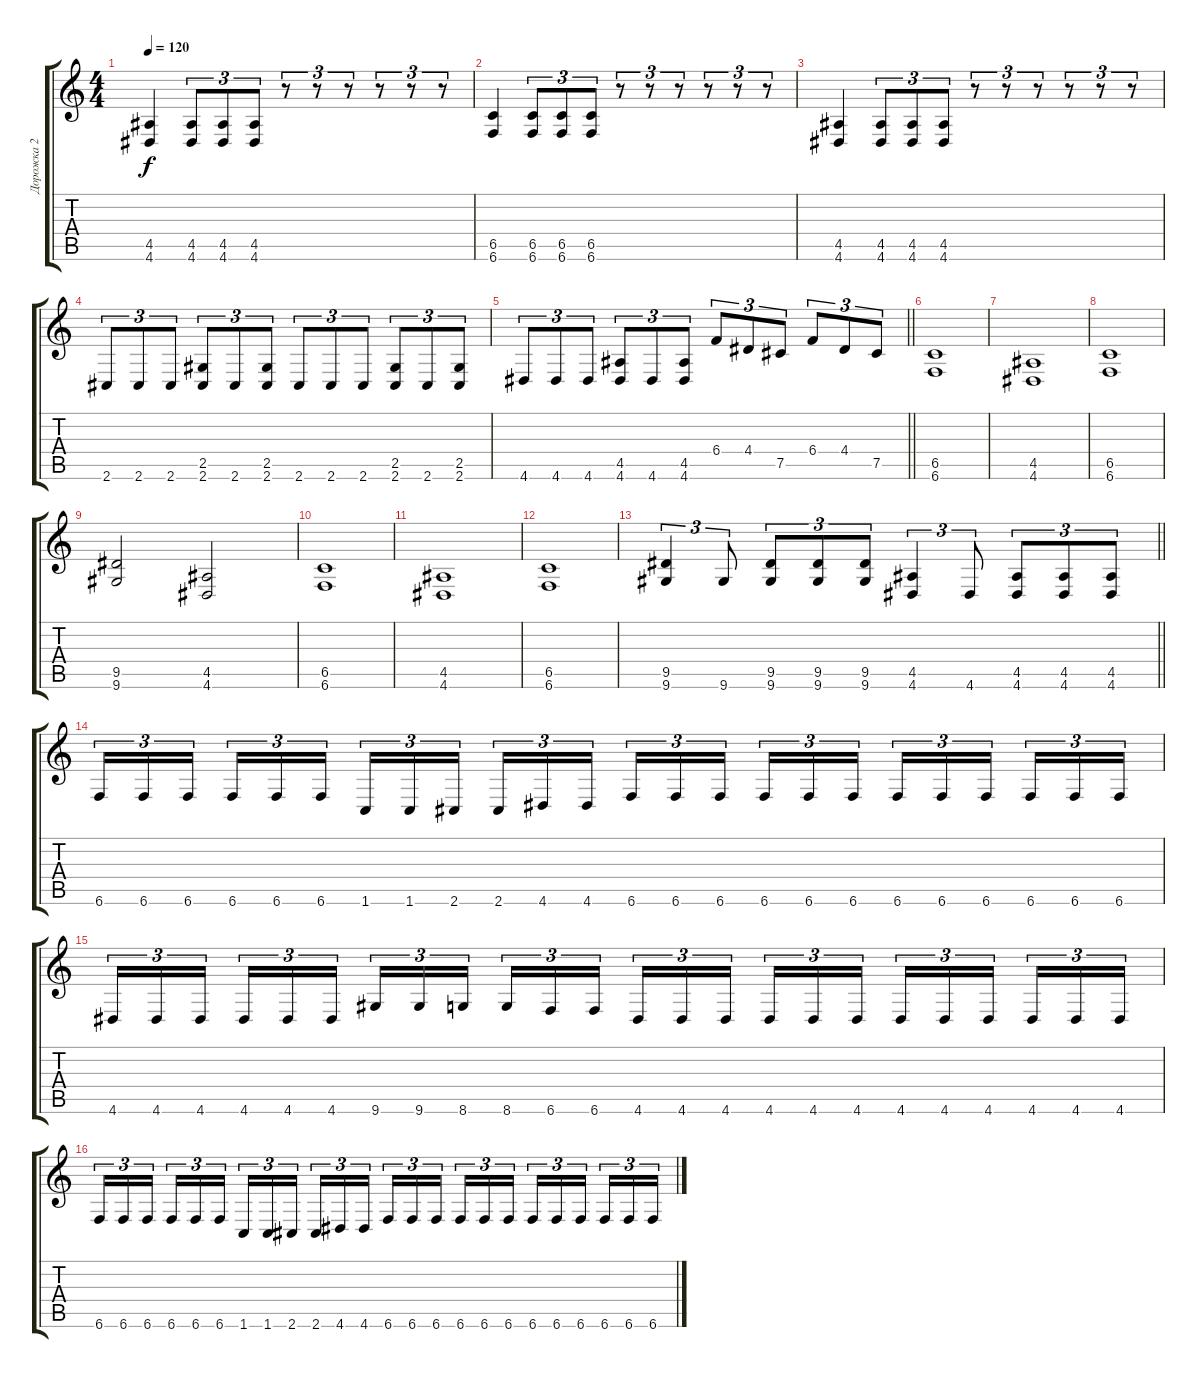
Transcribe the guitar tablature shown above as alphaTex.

\track ("Дорожка 2" "Дорожка 2") {instrument distortionguitar}
\staff {score tabs}
\tuning (Db4 Ab3 E3 B2 Gb2 B1) {hide}
\ts (4 4)
\tempo 120
\clef g2
\ks c
(4.5 4.6).4{dy f} (4.5 4.6).8{tu (3 2)} (4.5 4.6).8{tu (3 2)} (4.5 4.6).8{tu (3 2)} r.8{tu (3 2)} r.8{tu (3 2)} r.8{tu (3 2)} r.8{tu (3 2)} r.8{tu (3 2)} r.8{tu (3 2)} |
(6.5 6.6).4 (6.5 6.6).8{tu (3 2)} (6.5 6.6).8{tu (3 2)} (6.5 6.6).8{tu (3 2)} r.8{tu (3 2)} r.8{tu (3 2)} r.8{tu (3 2)} r.8{tu (3 2)} r.8{tu (3 2)} r.8{tu (3 2)} |
(4.5 4.6).4 (4.5 4.6).8{tu (3 2)} (4.5 4.6).8{tu (3 2)} (4.5 4.6).8{tu (3 2)} r.8{tu (3 2)} r.8{tu (3 2)} r.8{tu (3 2)} r.8{tu (3 2)} r.8{tu (3 2)} r.8{tu (3 2)} |
2.6.8{tu (3 2)} 2.6.8{tu (3 2)} 2.6.8{tu (3 2)} (2.5 2.6).8{tu (3 2)} 2.6.8{tu (3 2)} (2.5 2.6).8{tu (3 2)} 2.6.8{tu (3 2)} 2.6.8{tu (3 2)} 2.6.8{tu (3 2)} (2.5 2.6).8{tu (3 2)} 2.6.8{tu (3 2)} (2.5 2.6).8{tu (3 2)} |
\barLineRight lightlight
4.6.8{tu (3 2)} 4.6.8{tu (3 2)} 4.6.8{tu (3 2)} (4.5 4.6).8{tu (3 2)} 4.6.8{tu (3 2)} (4.5 4.6).8{tu (3 2)} 6.4.8{tu (3 2)} 4.4.8{tu (3 2)} 7.5.8{tu (3 2)} 6.4.8{tu (3 2)} 4.4.8{tu (3 2)} 7.5.8{tu (3 2)} |
\section ("" " ")
(6.5 6.6).1 |
(4.5 4.6).1 |
(6.5 6.6).1 |
(9.5 9.6).2 (4.5 4.6).2 |
(6.5 6.6).1 |
(4.5 4.6).1 |
(6.5 6.6).1 |
\barLineRight lightlight
(9.5 9.6).4{tu (3 2)} 9.6.8{tu (3 2)} (9.5 9.6).8{tu (3 2)} (9.5 9.6).8{tu (3 2)} (9.5 9.6).8{tu (3 2)} (4.5 4.6).4{tu (3 2)} 4.6.8{tu (3 2)} (4.5 4.6).8{tu (3 2)} (4.5 4.6).8{tu (3 2)} (4.5 4.6).8{tu (3 2)} |
\section ("" " ")
6.6.16{tu (3 2)} 6.6.16{tu (3 2)} 6.6.16{tu (3 2) beam splitsecondary} 6.6.16{tu (3 2)} 6.6.16{tu (3 2)} 6.6.16{tu (3 2)} 1.6.16{tu (3 2)} 1.6.16{tu (3 2)} 2.6.16{tu (3 2) beam splitsecondary} 2.6.16{tu (3 2)} 4.6.16{tu (3 2)} 4.6.16{tu (3 2)} 6.6.16{tu (3 2)} 6.6.16{tu (3 2)} 6.6.16{tu (3 2) beam splitsecondary} 6.6.16{tu (3 2)} 6.6.16{tu (3 2)} 6.6.16{tu (3 2)} 6.6.16{tu (3 2)} 6.6.16{tu (3 2)} 6.6.16{tu (3 2) beam splitsecondary} 6.6.16{tu (3 2)} 6.6.16{tu (3 2)} 6.6.16{tu (3 2)} |
4.6.16{tu (3 2)} 4.6.16{tu (3 2)} 4.6.16{tu (3 2) beam splitsecondary} 4.6.16{tu (3 2)} 4.6.16{tu (3 2)} 4.6.16{tu (3 2)} 9.6.16{tu (3 2)} 9.6.16{tu (3 2)} 8.6.16{tu (3 2) beam splitsecondary} 8.6.16{tu (3 2)} 6.6.16{tu (3 2)} 6.6.16{tu (3 2)} 4.6.16{tu (3 2)} 4.6.16{tu (3 2)} 4.6.16{tu (3 2) beam splitsecondary} 4.6.16{tu (3 2)} 4.6.16{tu (3 2)} 4.6.16{tu (3 2)} 4.6.16{tu (3 2)} 4.6.16{tu (3 2)} 4.6.16{tu (3 2) beam splitsecondary} 4.6.16{tu (3 2)} 4.6.16{tu (3 2)} 4.6.16{tu (3 2)} |
6.6.16{tu (3 2)} 6.6.16{tu (3 2)} 6.6.16{tu (3 2) beam splitsecondary} 6.6.16{tu (3 2)} 6.6.16{tu (3 2)} 6.6.16{tu (3 2)} 1.6.16{tu (3 2)} 1.6.16{tu (3 2)} 2.6.16{tu (3 2) beam splitsecondary} 2.6.16{tu (3 2)} 4.6.16{tu (3 2)} 4.6.16{tu (3 2)} 6.6.16{tu (3 2)} 6.6.16{tu (3 2)} 6.6.16{tu (3 2) beam splitsecondary} 6.6.16{tu (3 2)} 6.6.16{tu (3 2)} 6.6.16{tu (3 2)} 6.6.16{tu (3 2)} 6.6.16{tu (3 2)} 6.6.16{tu (3 2) beam splitsecondary} 6.6.16{tu (3 2)} 6.6.16{tu (3 2)} 6.6.16{tu (3 2)}
